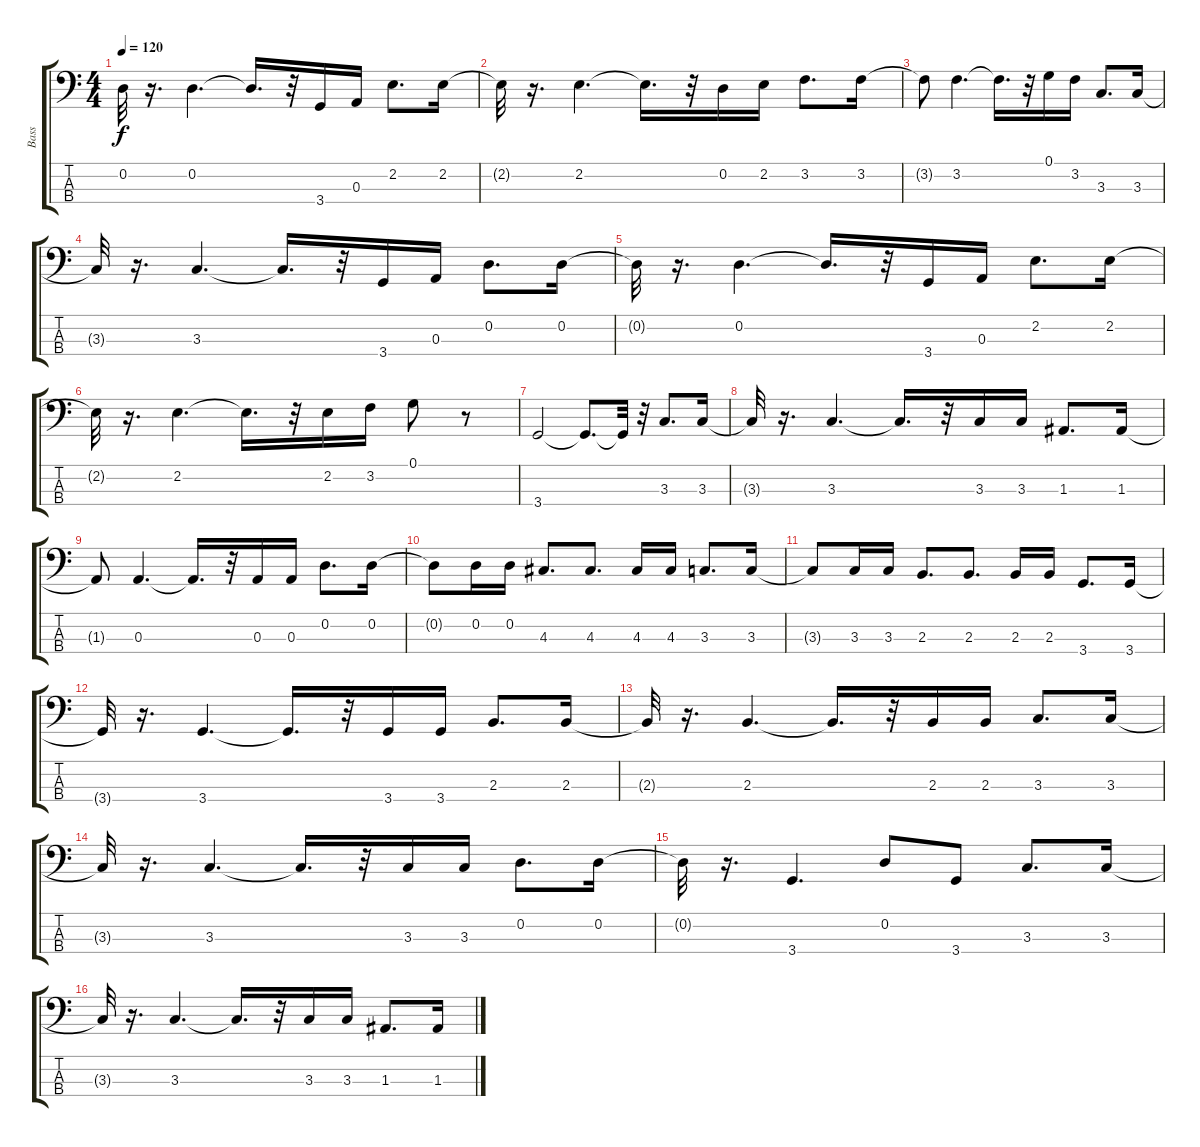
\track ("Bass" "Bass") {instrument synthbass2}
\staff {score tabs}
\tuning (G2 D2 A1 E1) {hide}
\ts (4 4)
\tempo 120
\clef f4
\ks c
0.2{t}.32{dy f} r.16{d} 0.2.4{d} 0.2{t}.16{d} r.32 3.4.16 0.3.16 2.2.8{d} 2.2.16 |
2.2{t}.32 r.16{d} 2.2.4{d} 2.2{t}.16{d} r.32 0.2.16 2.2.16 3.2.8{d} 3.2.16 |
3.2{t}.8 3.2.4{d} 3.2{t}.16{d} r.32 0.1.16 3.2.16 3.3.8{d} 3.3.16 |
3.3{t}.32 r.16{d} 3.3.4{d} 3.3{t}.16{d} r.32 3.4.16 0.3.16 0.2.8{d} 0.2.16 |
0.2{t}.32 r.16{d} 0.2.4{d} 0.2{t}.16{d} r.32 3.4.16 0.3.16 2.2.8{d} 2.2.16 |
2.2{t}.32 r.16{d} 2.2.4{d} 2.2{t}.16{d} r.32 2.2.16 3.2.16 0.1.8 r.8 |
3.4.2 3.4{t}.8{d} 3.4{t}.32 r.32 3.3.8{d volume 9 instrument electricbassfinger} 3.3.16 |
3.3{t}.32 r.16{d} 3.3.4{d} 3.3{t}.16{d} r.32 3.3.16 3.3.16 1.3.8{d} 1.3.16 |
1.3{t}.8 0.3.4{d} 0.3{t}.16{d} r.32 0.3.16 0.3.16 0.2.8{d} 0.2.16 |
0.2{t}.8 0.2.16 0.2.16 4.3.8{d} 4.3.8{d} 4.3.16 4.3.16 3.3.8{d} 3.3.16 |
3.3{t}.8 3.3.16 3.3.16 2.3.8{d} 2.3.8{d} 2.3.16 2.3.16 3.4.8{d} 3.4.16 |
3.4{t}.32 r.16{d} 3.4.4{d} 3.4{t}.16{d} r.32 3.4.16 3.4.16 2.3.8{d} 2.3.16 |
2.3{t}.32 r.16{d} 2.3.4{d} 2.3{t}.16{d} r.32 2.3.16 2.3.16 3.3.8{d} 3.3.16 |
3.3{t}.32 r.16{d} 3.3.4{d} 3.3{t}.16{d} r.32 3.3.16 3.3.16 0.2.8{d} 0.2.16 |
0.2{t}.32 r.16{d} 3.4.4{d} 0.2.8 3.4.8 3.3.8{d} 3.3.16 |
3.3{t}.32 r.16{d} 3.3.4{d} 3.3{t}.16{d} r.32 3.3.16 3.3.16 1.3.8{d} 1.3.16
